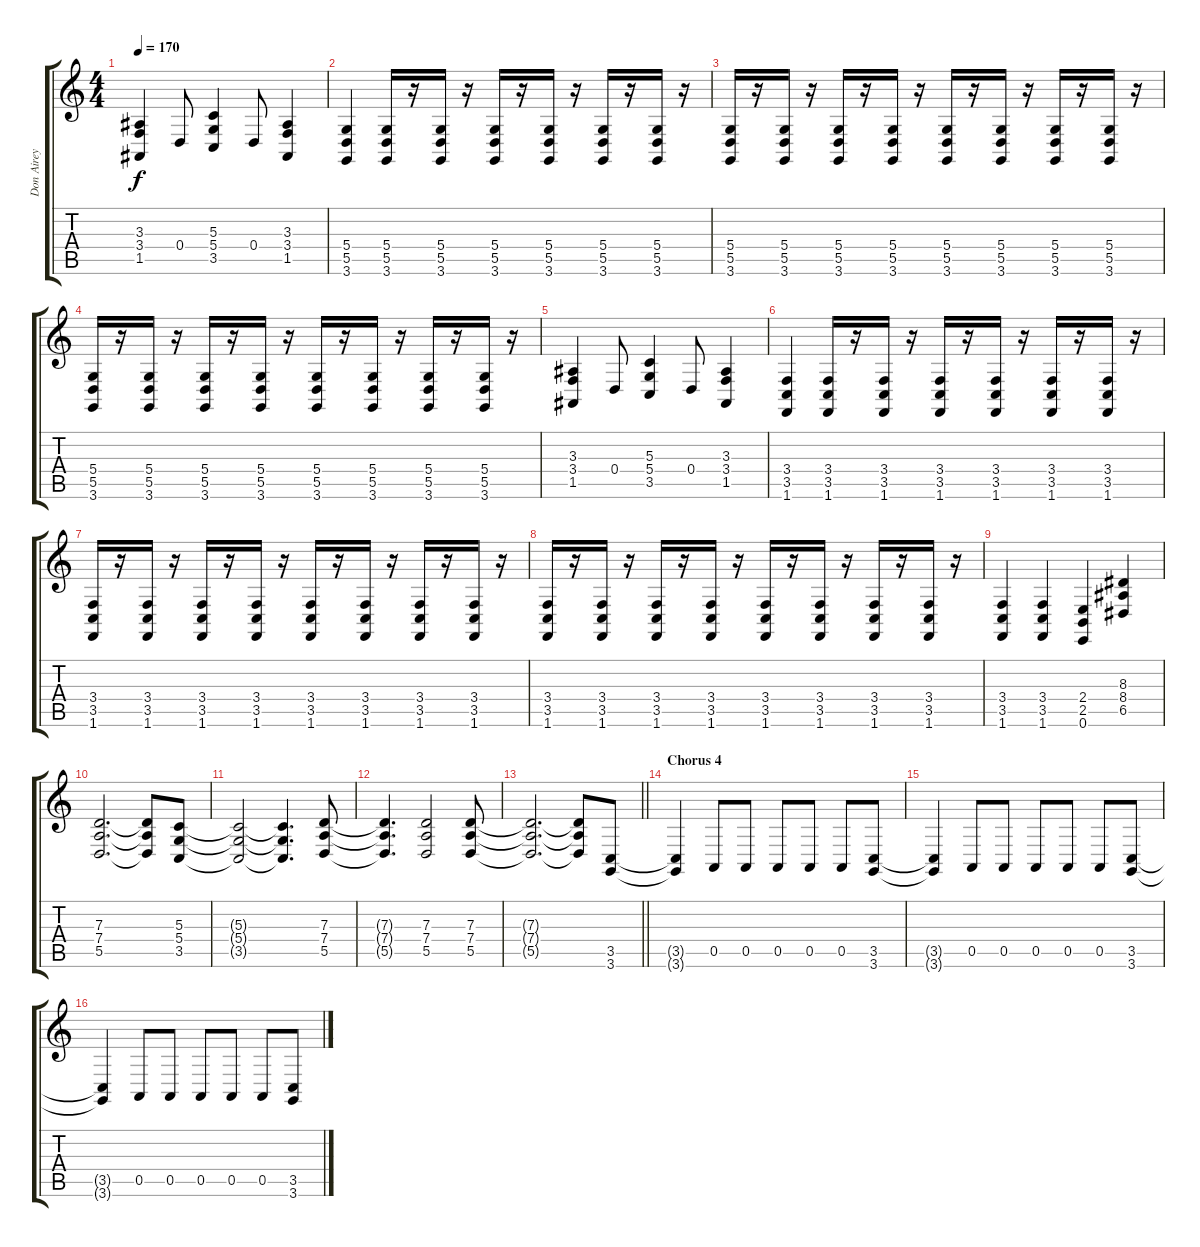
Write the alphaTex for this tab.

\track ("Don Airey - Left Hand" "Don Airey ") {instrument drawbarorgan}
\staff {score tabs}
\tuning (E4 B3 G3 D3 A2 E2) {hide}
\ts (4 4)
\tempo 170
\clef g2
\ks c
(3.3 3.4 1.5).4{dy f} 0.4.8 (5.3 5.4 3.5).4 0.4.8 (3.3 3.4 1.5).4 |
(5.4 5.5 3.6).4 (5.4 5.5 3.6).16 r.16 (5.4 5.5 3.6).16 r.16 (5.4 5.5 3.6).16 r.16 (5.4 5.5 3.6).16 r.16 (5.4 5.5 3.6).16 r.16 (5.4 5.5 3.6).16 r.16 |
(5.4 5.5 3.6).16 r.16 (5.4 5.5 3.6).16 r.16 (5.4 5.5 3.6).16 r.16 (5.4 5.5 3.6).16 r.16 (5.4 5.5 3.6).16 r.16 (5.4 5.5 3.6).16 r.16 (5.4 5.5 3.6).16 r.16 (5.4 5.5 3.6).16 r.16 |
(5.4 5.5 3.6).16 r.16 (5.4 5.5 3.6).16 r.16 (5.4 5.5 3.6).16 r.16 (5.4 5.5 3.6).16 r.16 (5.4 5.5 3.6).16 r.16 (5.4 5.5 3.6).16 r.16 (5.4 5.5 3.6).16 r.16 (5.4 5.5 3.6).16 r.16 |
(3.3 3.4 1.5).4 0.4.8 (5.3 5.4 3.5).4 0.4.8 (3.3 3.4 1.5).4 |
(3.4 3.5 1.6).4 (3.4 3.5 1.6).16 r.16 (3.4 3.5 1.6).16 r.16 (3.4 3.5 1.6).16 r.16 (3.4 3.5 1.6).16 r.16 (3.4 3.5 1.6).16 r.16 (3.4 3.5 1.6).16 r.16 |
(3.4 3.5 1.6).16 r.16 (3.4 3.5 1.6).16 r.16 (3.4 3.5 1.6).16 r.16 (3.4 3.5 1.6).16 r.16 (3.4 3.5 1.6).16 r.16 (3.4 3.5 1.6).16 r.16 (3.4 3.5 1.6).16 r.16 (3.4 3.5 1.6).16 r.16 |
(3.4 3.5 1.6).16 r.16 (3.4 3.5 1.6).16 r.16 (3.4 3.5 1.6).16 r.16 (3.4 3.5 1.6).16 r.16 (3.4 3.5 1.6).16 r.16 (3.4 3.5 1.6).16 r.16 (3.4 3.5 1.6).16 r.16 (3.4 3.5 1.6).16 r.16 |
(3.4 3.5 1.6).4 (3.4 3.5 1.6).4 (2.4 2.5 0.6).4 (8.3 8.4 6.5).4 |
(7.3 7.4 5.5).2{d} (7.3{t} 7.4{t} 5.5{t}).8 (5.3 5.4 3.5).8 |
(5.3{t} 5.4{t} 3.5{t}).2 (5.3{t} 5.4{t} 3.5{t}).4{d} (7.3 7.4 5.5).8 |
(7.3{t} 7.4{t} 5.5{t}).4{d} (7.3 7.4 5.5).2 (7.3 7.4 5.5).8 |
\barLineRight lightlight
(7.3{t} 7.4{t} 5.5{t}).2{d} (7.3{t} 7.4{t} 5.5{t}).8 (3.5 3.6).8 |
\section ("" "Chorus 4")
(3.5{t} 3.6{t}).4 0.5.8 0.5.8 0.5.8 0.5.8 0.5.8 (3.5 3.6).8 |
(3.5{t} 3.6{t}).4 0.5.8 0.5.8 0.5.8 0.5.8 0.5.8 (3.5 3.6).8 |
(3.5{t} 3.6{t}).4 0.5.8 0.5.8 0.5.8 0.5.8 0.5.8 (3.5 3.6).8
